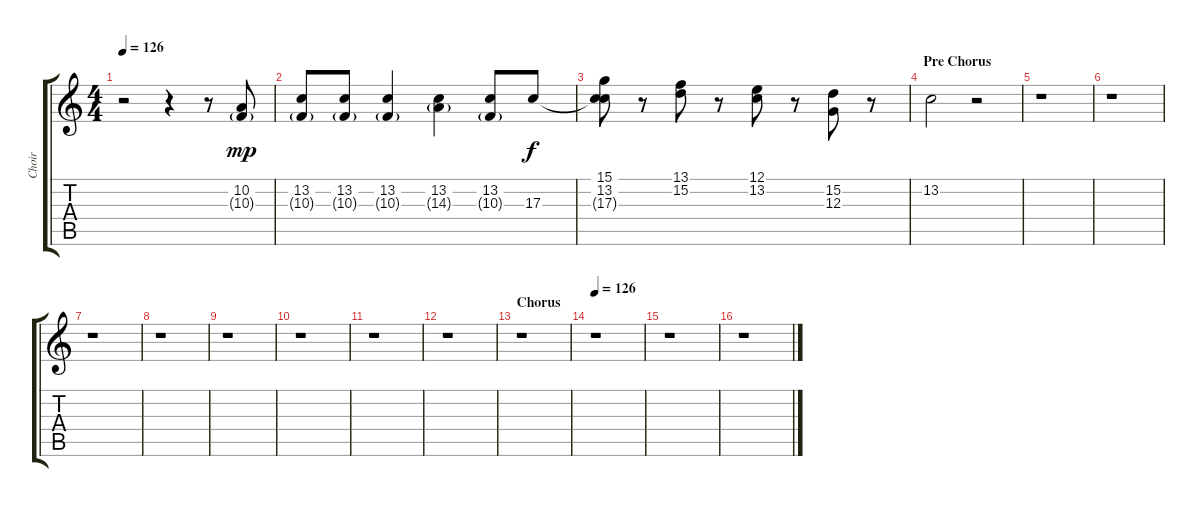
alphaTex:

\track ("Choir" "Choir") {instrument choiraahs}
\staff {score tabs}
\tuning (E4 B3 G3 D3 A2 E2) {hide}
\ts (4 4)
\tempo 126
\clef g2
\ks c
r.2{dy f} r.4 r.8 (10.2 10.3{g}).8{dy mp} |
(13.2 10.3{g}).8 (13.2 10.3{g}).8 (13.2 10.3{g}).4 (13.2 14.3{g}).4 (13.2 10.3{g}).8 17.3.8{dy f} |
(15.1 13.2 17.3{t}).8 r.8 (13.1 15.2).8 r.8 (12.1 13.2).8 r.8 (15.2 12.3).8 r.8 |
\section ("" "Pre Chorus")
13.2.2 r.2 |
r.1 |
r.1 |
r.1 |
r.1 |
r.1 |
r.1 |
r.1 |
r.1 |
\section ("" "Chorus")
r.1 |
\tempo 126
r.1 |
r.1 |
r.1
